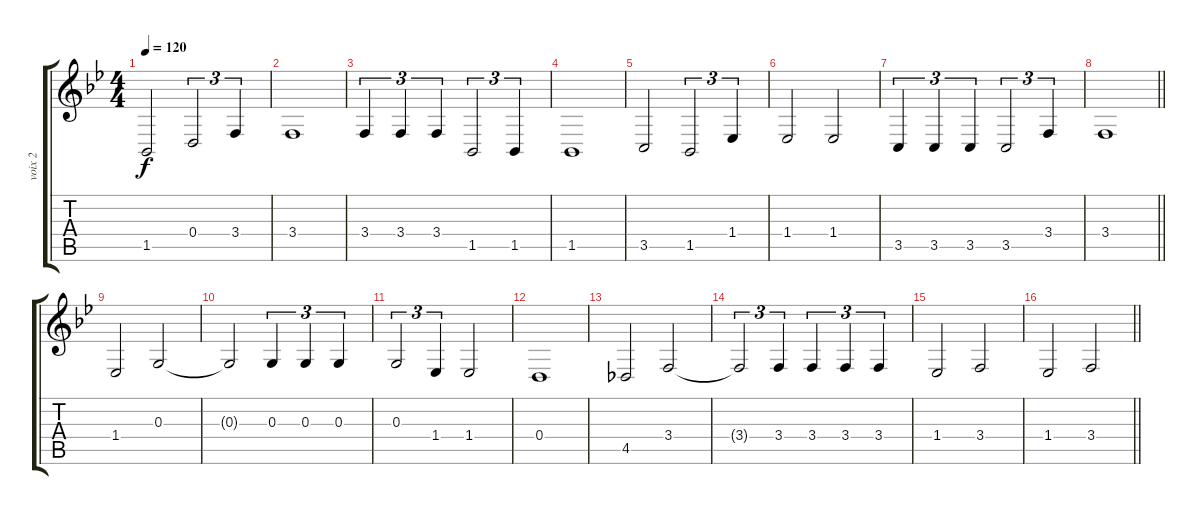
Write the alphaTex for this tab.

\track ("voix 2" "voix 2") {instrument lead6voice}
\staff {score tabs}
\tuning (E4 B3 G3 D3 A2 E2) {hide}
\ts (4 4)
\tempo 120
\clef g2
\ks bb
1.5.2{dy f} 0.4.2{tu (3 2)} 3.4.4{tu (3 2)} |
3.4.1 |
3.4.4{tu (3 2)} 3.4.4{tu (3 2)} 3.4.4{tu (3 2)} 1.5.2{tu (3 2)} 1.5.4{tu (3 2)} |
1.5.1 |
3.5.2 1.5.2{tu (3 2)} 1.4.4{tu (3 2)} |
1.4.2 1.4.2 |
3.5.4{tu (3 2)} 3.5.4{tu (3 2)} 3.5.4{tu (3 2)} 3.5.2{tu (3 2)} 3.4.4{tu (3 2)} |
\barLineRight lightlight
3.4.1 |
1.4.2 0.3.2 |
0.3{t}.2 0.3.4{tu (3 2)} 0.3.4{tu (3 2)} 0.3.4{tu (3 2)} |
0.3.2{tu (3 2)} 1.4.4{tu (3 2)} 1.4.2 |
0.4.1 |
4.5.2 3.4.2 |
3.4{t}.2{tu (3 2)} 3.4.4{tu (3 2)} 3.4.4{tu (3 2)} 3.4.4{tu (3 2)} 3.4.4{tu (3 2)} |
1.4.2 3.4.2 |
\barLineRight lightlight
1.4.2 3.4.2
